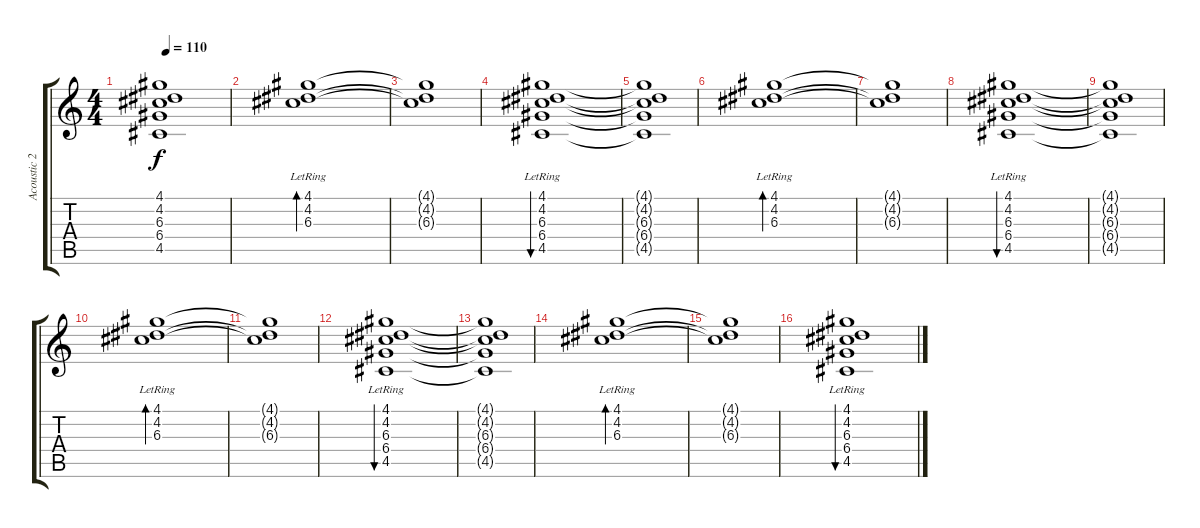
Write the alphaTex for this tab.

\track ("Acoustic 2: Chords" "Acoustic 2") {instrument acousticguitarsteel}
\staff {score tabs}
\tuning (E4 B3 G3 D3 A2 E2) {hide}
\ts (4 4)
\tempo 110
\clef g2
\ks c
(4.1{t} 4.2{t} 6.3{t} 6.4{t} 4.5{t}).1{dy f} |
(4.1{lr} 4.2{lr} 6.3{lr}).1{bd 240} |
(4.1{t} 4.2{t} 6.3{t}).1 |
(4.1{lr} 4.2{lr} 6.3{lr} 6.4{lr} 4.5{lr}).1{bu 240} |
(4.1{t} 4.2{t} 6.3{t} 6.4{t} 4.5{t}).1 |
(4.1{lr} 4.2{lr} 6.3{lr}).1{bd 240} |
(4.1{t} 4.2{t} 6.3{t}).1 |
(4.1{lr} 4.2{lr} 6.3{lr} 6.4{lr} 4.5{lr}).1{bu 240} |
(4.1{t} 4.2{t} 6.3{t} 6.4{t} 4.5{t}).1 |
(4.1{lr} 4.2{lr} 6.3{lr}).1{bd 240} |
(4.1{t} 4.2{t} 6.3{t}).1 |
(4.1{lr} 4.2{lr} 6.3{lr} 6.4{lr} 4.5{lr}).1{bu 240} |
(4.1{t} 4.2{t} 6.3{t} 6.4{t} 4.5{t}).1 |
(4.1{lr} 4.2{lr} 6.3{lr}).1{bd 240} |
(4.1{t} 4.2{t} 6.3{t}).1 |
(4.1{lr} 4.2{lr} 6.3{lr} 6.4{lr} 4.5{lr}).1{bu 240}
